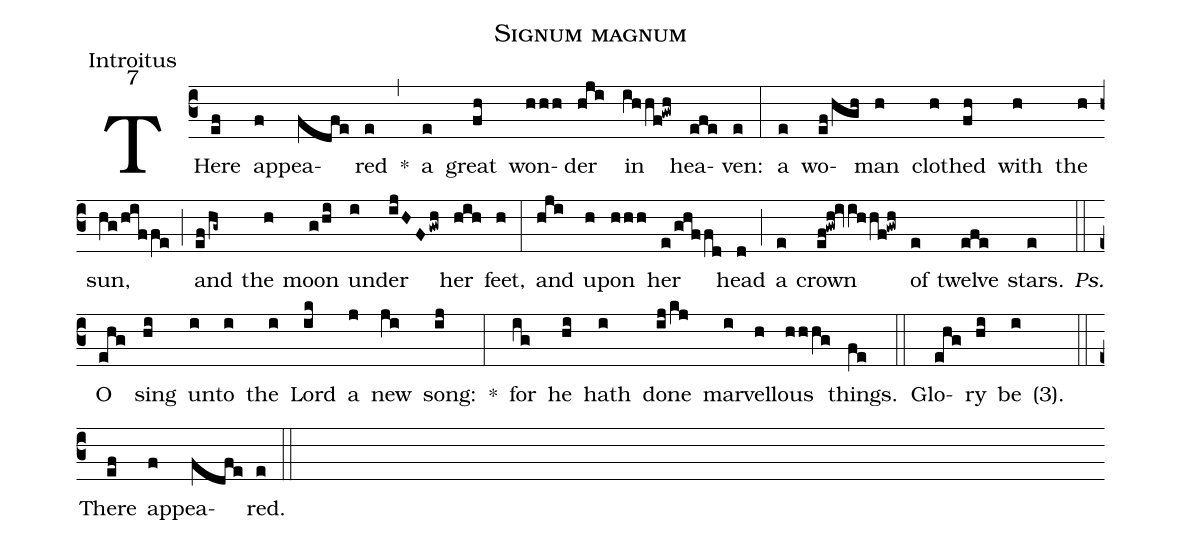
name:Signum magnum;
office-part:Introitus;
mode:7;
%%
(c3) THere(ef) ap(f)pea(fdfe)red(e) *(,) a(e) great(fh) won(hhh)der(hji) in(ihhf!gwh) hea(efe)ven:(e) (:) a(e) wo(ef/hgh)man(h) clo(h)thed(fh) with(h) the(h) sun,(hg/hiffe) (;) and(ef/hg~) the(h) moon(g/hi) un(i)der(ijHFgwh) her(hih) feet,(h) (:) and(hji) up(h)on(hhh) her(e/ghffd) head(d) (;) a(e) crown(ef!gwh!ivihhf!gwh) of(e) twelve(efe) stars.(e) <i>Ps.</i>(::) O(ehg) sing(hi) un(i)to(i) the(i) Lord(ik) a(j) new(ji) song:(ij) *(:) for(ig) he(hi) hath(i) done(ij/kj) mar(i)vel(h)lous(hhhg) things.(fe) (::) Glo(ehg)ry(hi) be(i) <v>(</v>3<v>)</v>.() (::) There(ef) ap(f)pea(fdfe)red.(e) (::)
